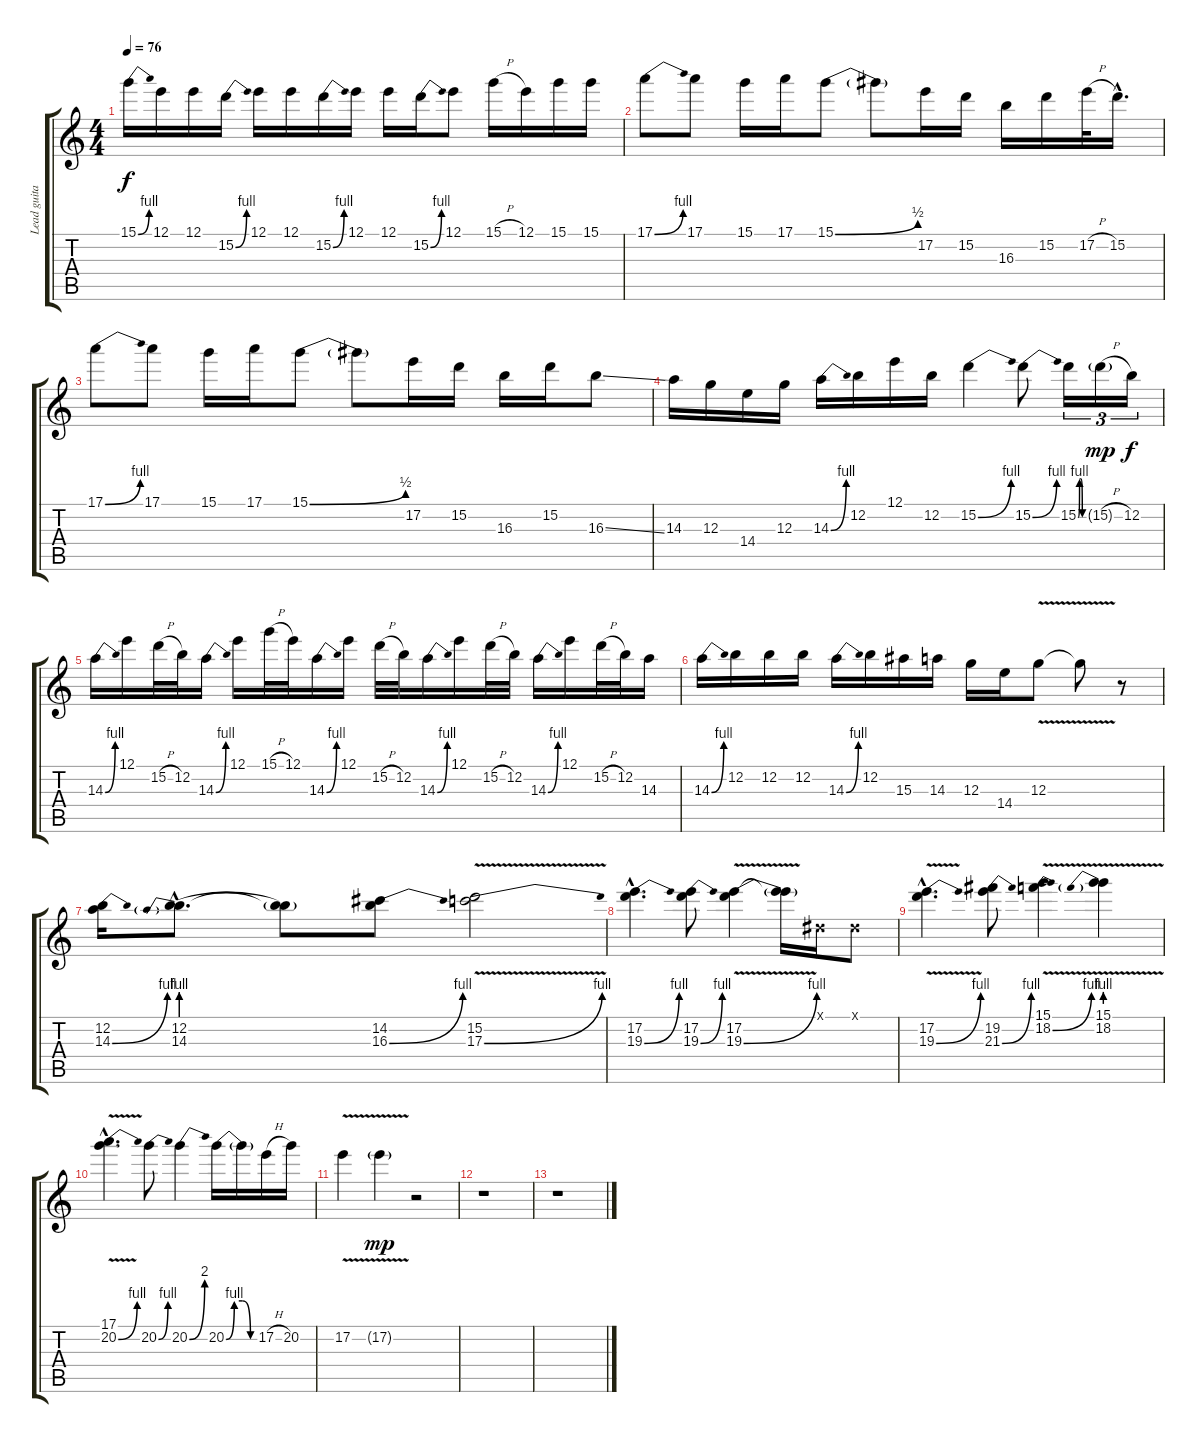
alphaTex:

\track ("Lead guitar" "Lead guita") {instrument distortionguitar}
\staff {score tabs}
\tuning (E4 B3 G3 D3 A2 E2) {hide}
\ts (4 4)
\tempo 76
\clef g2
\ks c
15.1{be (bend 0 0 60 4)}.16{dy f} 12.1.16 12.1.16 15.2{be (bend 0 0 60 4)}.16 12.1.16 12.1.16 15.2{be (bend 0 0 60 4)}.16 12.1.16 12.1.16 15.2{be (bend 0 0 60 4)}.16 12.1.8 15.1{h}.16 12.1.16 15.1.16 15.1.16 |
17.1{be (bend 0 0 60 4)}.8 17.1.8 15.1.16 17.1.16 15.1{be (bend 0 0 60 2)}.8 15.1{t}.8 17.2.16 15.2.16 16.3.16 15.2.16 17.2{h}.32 15.2{hac}.16{d} |
17.1{be (bend 0 0 60 4)}.8 17.1.8 15.1.16 17.1.16 15.1{be (bend 0 0 60 2)}.8 15.1{t}.8 17.2.16 15.2.16 16.3.16 15.2.16 16.3{ss}.8 |
14.3.16 12.3.16 14.4.16 12.3.16 14.3{be (bend 0 0 60 4)}.16 12.2.16 12.1.16 12.2.16 15.2{be (bend 0 0 60 4)}.4 15.2{be (bend 0 0 60 4)}.8 15.2{be (custom 0 0 15 4 30 4 45 0 60 0)}.16{tu (3 2)} 15.2{h g}.16{tu (3 2) dy mp} 12.2.16{tu (3 2) dy f} |
14.3{be (bend 0 0 60 4)}.16 12.1.16 15.2{h}.32 12.2.32 14.3{be (bend 0 0 60 4)}.16 12.1.16 15.1{h}.32 12.1.32 14.3{be (bend 0 0 60 4)}.16 12.1.16 15.2{h}.32 12.2.32 14.3{be (bend 0 0 60 4)}.16 12.1.16 15.2{h}.32 12.2.32 14.3{be (bend 0 0 60 4)}.16 12.1.16 15.2{h}.32 12.2.32 14.3.16 |
14.3{be (bend 0 0 60 4)}.16 12.2.16 12.2.16 12.2.16 14.3{be (bend 0 0 60 4)}.16 12.2.16 15.3.16 14.3.16 12.3.16 14.4.16 12.3{v}.8 12.3{t}.8 r.8 |
(12.2 14.3{be (bend 0 0 60 4)}).16 (12.2{hac} 14.3{be (prebend 0 4 60 4) hac}).8{d} (12.2{t} 14.3{t}).8 (14.2 16.3{be (bend 0 0 60 4)}).8 (15.2 17.3{be (bend 0 0 60 4) v}).2 |
(17.2{hac} 19.3{be (bend 0 0 60 4) hac}).4{d} (17.2 19.3{be (bend 0 0 60 4)}).8 (17.2{v} 19.3{be (bend 0 0 60 4) v}).4 (17.2{t} 19.3{t}).16 -1.1{x}.16 -1.1{x}.8 |
(17.2{v hac} 19.3{be (bend 0 0 60 4) v hac}).4{d} (19.2 21.3{be (bend 0 0 60 4)}).8 (15.1{v} 18.2{be (bend 0 0 60 4) v}).4 (15.1{v} 18.2{be (prebend 0 4 60 4) v}).4 |
(17.1{v hac} 20.2{be (bend 0 0 60 4) v hac}).4{d} 20.2{be (bend 0 0 60 4)}.8 20.2{be (bend 0 0 60 8)}.4 20.2{be (custom 0 0 15 4 30 4 45 0 60 0)}.16 20.2{t}.16 17.2{h}.16 20.2.16 |
17.2{v}.4 17.2{v g}.4{dy mp} r.2 |
r.1 |
r.1
